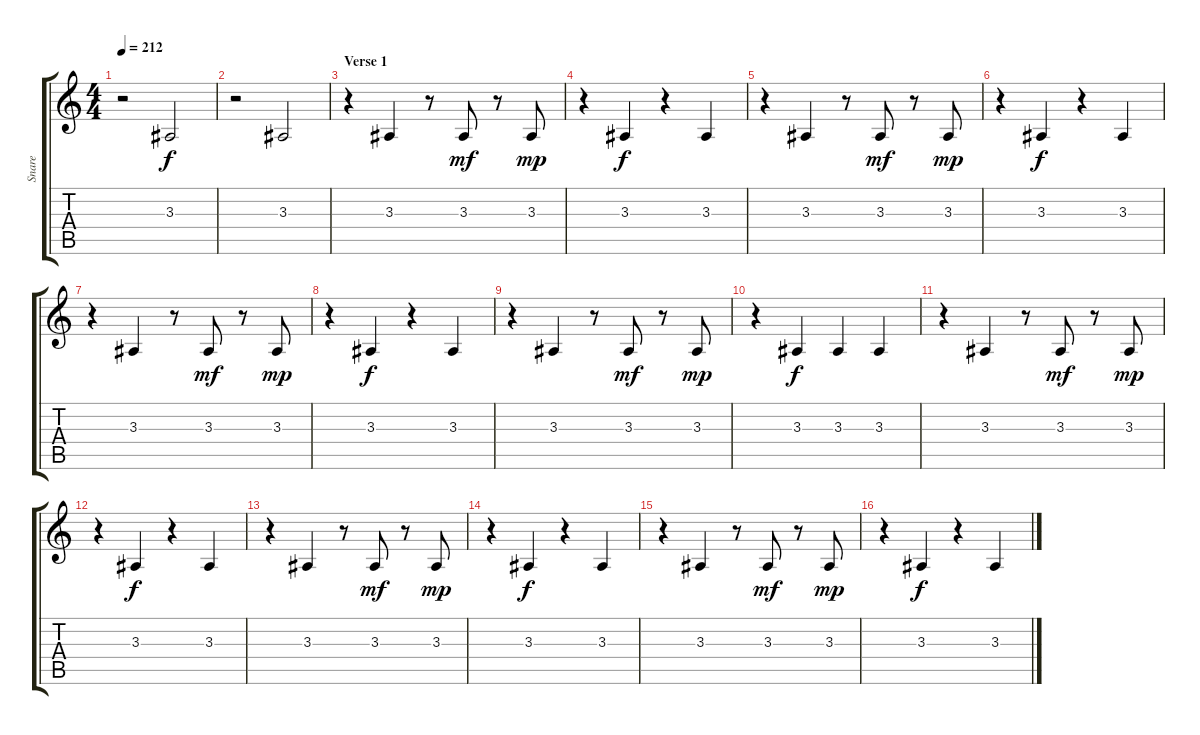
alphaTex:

\track ("Snare" "Snare") {instrument timpani}
\staff {score tabs}
\tuning (E4 B3 G3 D3 A2 E2) {hide}
\ts (4 4)
\tempo 212
\clef g2
\ks c
r.2{dy f} 3.3.2 |
r.2 3.3.2 |
\section ("" "Verse 1")
r.4 3.3.4 r.8 3.3.8{dy mf} r.8 3.3.8{dy mp} |
r.4 3.3.4{dy f} r.4 3.3.4 |
r.4 3.3.4 r.8 3.3.8{dy mf} r.8 3.3.8{dy mp} |
r.4 3.3.4{dy f} r.4 3.3.4 |
r.4 3.3.4 r.8 3.3.8{dy mf} r.8 3.3.8{dy mp} |
r.4 3.3.4{dy f} r.4 3.3.4 |
r.4 3.3.4 r.8 3.3.8{dy mf} r.8 3.3.8{dy mp} |
r.4 3.3.4{dy f} 3.3.4 3.3.4 |
r.4 3.3.4 r.8 3.3.8{dy mf} r.8 3.3.8{dy mp} |
r.4 3.3.4{dy f} r.4 3.3.4 |
r.4 3.3.4 r.8 3.3.8{dy mf} r.8 3.3.8{dy mp} |
r.4 3.3.4{dy f} r.4 3.3.4 |
r.4 3.3.4 r.8 3.3.8{dy mf} r.8 3.3.8{dy mp} |
r.4 3.3.4{dy f} r.4 3.3.4
